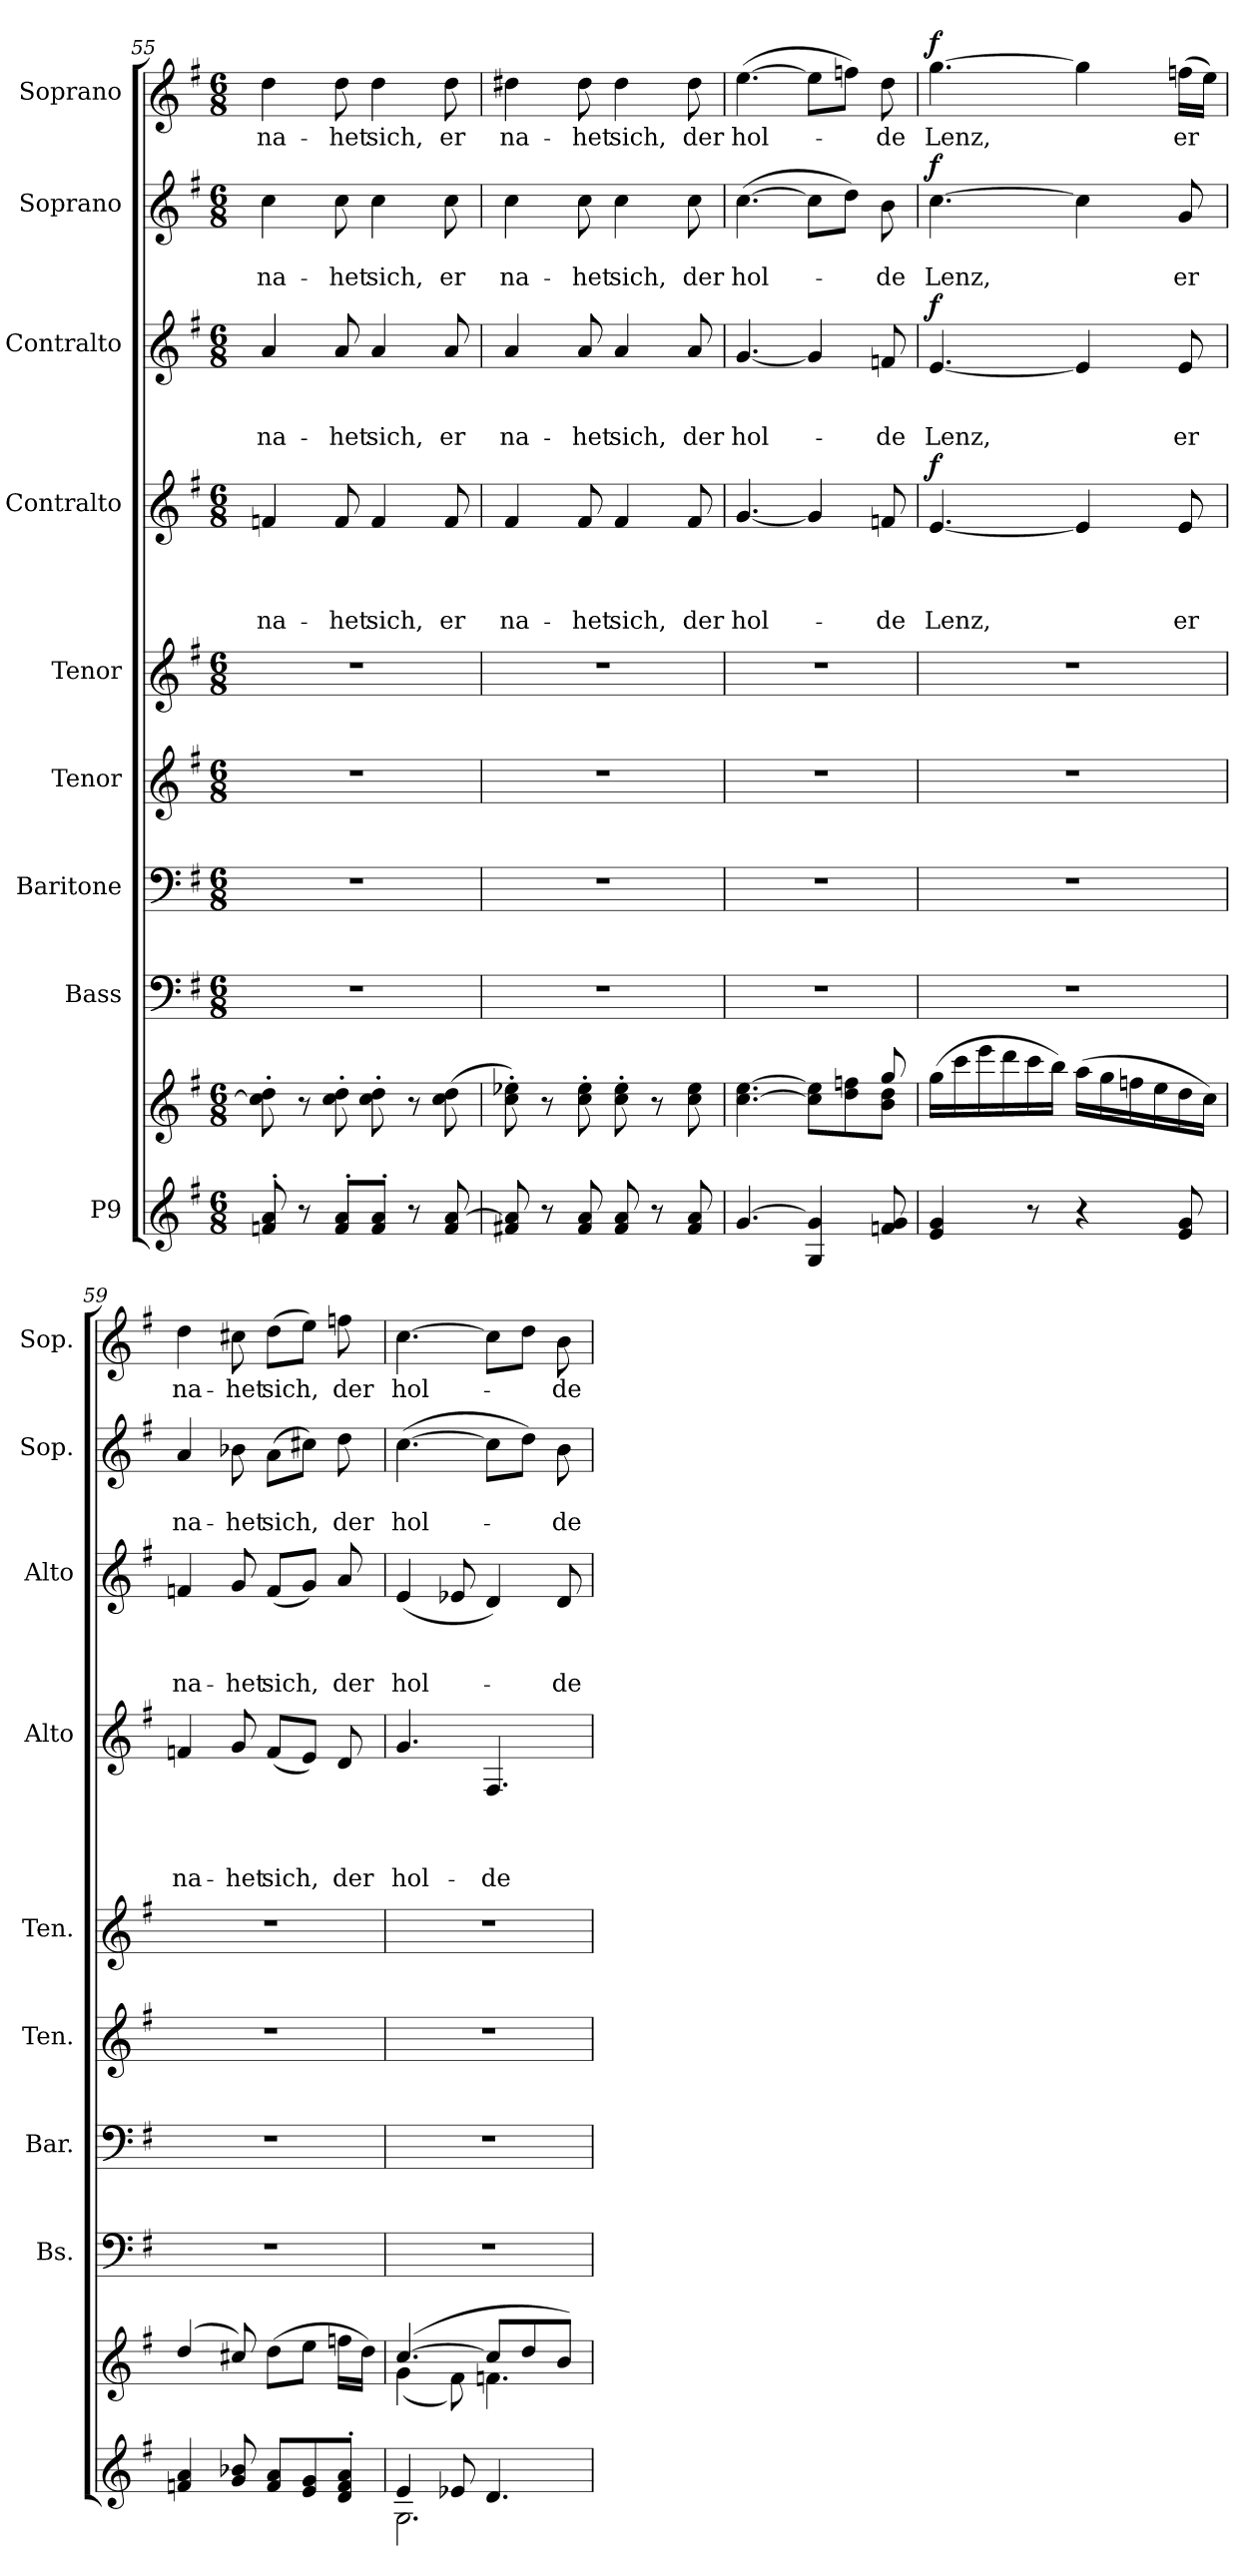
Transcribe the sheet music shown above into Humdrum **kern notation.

**kern	**kern	**kern	**kern	**kern	**kern	**kern	**text	**text	**text	**text	**dynam	**kern	**text	**text	**text	**dynam	**kern	**text	**text	**dynam	**kern	**text	**dynam
*part9	*part9	*part8	*part7	*part6	*part5	*part4	*part4	*part4	*part4	*part4	*part4	*part3	*part3	*part3	*part3	*part3	*part2	*part2	*part2	*part2	*part1	*part1	*part1
*staff10	*staff9	*staff8	*staff7	*staff6	*staff5	*staff4	*staff4	*staff4	*staff4	*staff4	*staff4	*staff3	*staff3	*staff3	*staff3	*staff3	*staff2	*staff2	*staff2	*staff2	*staff1	*staff1	*staff1
*I"P9	*	*I"Bass	*I"Baritone	*I"Tenor	*I"Tenor	*I"Contralto	*	*	*	*	*	*I"Contralto	*	*	*	*	*I"Soprano	*	*	*	*I"Soprano	*	*
*	*	*I'Bs.	*I'Bar.	*I'Ten.	*I'Ten.	*I'Alto	*	*	*	*	*	*I'Alto	*	*	*	*	*I'Sop.	*	*	*	*I'Sop.	*	*
*clefG2	*clefG2	*clefF4	*clefF4	*clefG2	*clefG2	*clefG2	*	*	*	*	*	*clefG2	*	*	*	*	*clefG2	*	*	*	*clefG2	*	*
*	*	*	*	*ITrd7c12	*ITrd7c12	*	*	*	*	*	*	*	*	*	*	*	*	*	*	*	*	*	*
*k[f#]	*k[f#]	*k[f#]	*k[f#]	*k[f#]	*k[f#]	*k[f#]	*	*	*	*	*	*k[f#]	*	*	*	*	*k[f#]	*	*	*	*k[f#]	*	*
*G:	*G:	*G:	*G:	*G:	*G:	*G:	*	*	*	*	*	*G:	*	*	*	*	*G:	*	*	*	*G:	*	*
*M6/8	*M6/8	*M6/8	*M6/8	*M6/8	*M6/8	*M6/8	*	*	*	*	*	*M6/8	*	*	*	*	*M6/8	*	*	*	*M6/8	*	*
=55	=55	=55	=55	=55	=55	=55	=55	=55	=55	=55	=55	=55	=55	=55	=55	=55	=55	=55	=55	=55	=55	=55	=55
*^	*^	*	*	*	*	*	*	*	*	*	*	*	*	*	*	*	*	*	*	*	*	*	*
*	*^	*	*^	*	*	*	*	*	*	*	*	*	*	*	*	*	*	*	*	*	*	*	*	*	*
!	!	!	!	!	!	!LO:N:vis=1	!LO:N:vis=1	!LO:N:vis=1	!LO:N:vis=1	!	!	!	!	!LO:LY:b	!	!	!	!	!LO:LY:b	!	!	!	!LO:LY:b	!	!	!LO:LY:b	!
8fn/'> 8a/'>	2.ryy	2.ryy	2.ryy	2.ryy	8cc\]'> 8dd\'>	2.r	2.r	2.r	2.r	4fn/	.	.	.	na-	.	4a/	.	.	na-	.	4cc\	.	na-	.	4dd\	na-	.
8r	.	.	.	.	8r	.	.	.	.	.	.	.	.	.	.	.	.	.	.	.	.	.	.	.	.	.	.
!	!	!	!	!	!	!	!	!	!	!	!	!	!	!LO:LY:b	!	!	!	!	!LO:LY:b	!	!	!	!LO:LY:b	!	!	!LO:LY:b	!
8f/'> 8a/'>L	.	.	.	.	8cc\'> 8dd\'>	.	.	.	.	8f/	.	.	.	-het	.	8a/	.	.	-het	.	8cc\	.	-het	.	8dd\	-het	.
!	!	!	!	!	!	!	!	!	!	!	!	!	!	!LO:LY:b	!	!	!	!	!LO:LY:b	!	!	!	!LO:LY:b	!	!	!LO:LY:b	!
8f/'> 8a/'>J	.	.	.	.	8cc\'> 8dd\'>	.	.	.	.	4f/	.	.	.	sich,	.	4a/	.	.	sich,	.	4cc\	.	sich,	.	4dd\	sich,	.
8r	.	.	.	.	8r	.	.	.	.	.	.	.	.	.	.	.	.	.	.	.	.	.	.	.	.	.	.
!	!	!	!	!	!	!	!	!	!	!	!	!	!	!LO:LY:b	!	!	!	!	!LO:LY:b	!	!	!	!LO:LY:b	!	!	!LO:LY:b	!
8f/ [>8a/	.	.	.	.	(>8cc\ 8dd\	.	.	.	.	8f/	.	.	.	er	.	8a/	.	.	er	.	8cc\	.	er	.	8dd\	er	.
=56	=56	=56	=56	=56	=56	=56	=56	=56	=56	=56	=56	=56	=56	=56	=56	=56	=56	=56	=56	=56	=56	=56	=56	=56	=56	=56	=56
!	!	!	!	!	!	!LO:N:vis=1	!LO:N:vis=1	!LO:N:vis=1	!LO:N:vis=1	!	!	!	!	!LO:LY:b	!	!	!	!	!LO:LY:b	!	!	!	!LO:LY:b	!	!	!LO:LY:b	!
8f#X/ 8a/]	2.ryy	2.ryy	2.ryy	2.ryy	8cc\'> 8ee-X\'>)	2.r	2.r	2.r	2.r	4f#/	.	.	.	na-	.	4a/	.	.	na-	.	4cc\	.	na-	.	4dd#X\	na-	.
8r	.	.	.	.	8r	.	.	.	.	.	.	.	.	.	.	.	.	.	.	.	.	.	.	.	.	.	.
!	!	!	!	!	!	!	!	!	!	!	!	!	!	!LO:LY:b	!	!	!	!	!LO:LY:b	!	!	!	!LO:LY:b	!	!	!LO:LY:b	!
8f#/ 8a/	.	.	.	.	8cc\'> 8ee-\'>	.	.	.	.	8f#/	.	.	.	-het	.	8a/	.	.	-het	.	8cc\	.	-het	.	8dd#\	-het	.
!	!	!	!	!	!	!	!	!	!	!	!	!	!	!LO:LY:b	!	!	!	!	!LO:LY:b	!	!	!	!LO:LY:b	!	!	!LO:LY:b	!
8f#/ 8a/	.	.	.	.	8cc\'> 8ee-\'>	.	.	.	.	4f#/	.	.	.	sich,	.	4a/	.	.	sich,	.	4cc\	.	sich,	.	4dd#\	sich,	.
8r	.	.	.	.	8r	.	.	.	.	.	.	.	.	.	.	.	.	.	.	.	.	.	.	.	.	.	.
!	!	!	!	!	!	!	!	!	!	!	!	!	!	!LO:LY:b	!	!	!	!	!LO:LY:b	!	!	!	!LO:LY:b	!	!	!LO:LY:b	!
8f#/ 8a/	.	.	.	.	8cc\ 8ee-\	.	.	.	.	8f#/	.	.	.	der	.	8a/	.	.	der	.	8cc\	.	der	.	8dd#\	der	.
=57	=57	=57	=57	=57	=57	=57	=57	=57	=57	=57	=57	=57	=57	=57	=57	=57	=57	=57	=57	=57	=57	=57	=57	=57	=57	=57	=57
!	!	!	!	!	!	!LO:N:vis=1	!LO:N:vis=1	!LO:N:vis=1	!LO:N:vis=1	!	!	!	!	!LO:LY:b	!	!	!	!	!LO:LY:b	!	!	!	!LO:LY:b	!	!	!LO:LY:b	!
[>4.g/	2.ryy	2.ryy	2.ryy	2ryy	[<4.cc\ [>4.ee\	2.r	2.r	2.r	2.r	[<4.g/	.	.	.	hol-	.	[<4.g/	.	.	hol-	.	(>[>4.cc\	.	hol-	.	(>[>4.ee\	hol-	.
4G/ 4g/]	.	.	.	.	8cc\] 8ee\]L	.	.	.	.	4g/]	.	.	.	.	.	4g/]	.	.	.	.	8cc\L]	.	.	.	8ee\L]	.	.
.	.	.	.	8ryy	8dd\ 8ffn\	.	.	.	.	.	.	.	.	.	.	.	.	.	.	.	8dd\J)	.	.	.	8ffn\J)	.	.
!	!	!	!	!	!	!	!	!	!	!	!	!	!	!LO:LY:b	!	!	!	!	!LO:LY:b	!	!	!	!LO:LY:b	!	!	!LO:LY:b	!
8fn/ 8g/	.	.	.	8gg/	8b\ 8dd\J	.	.	.	.	8fn/	.	.	.	-de	.	8fn/	.	.	-de	.	8b\	.	-de	.	8dd\	-de	.
!!LO:PB:g=z
=58	=58	=58	=58	=58	=58	=58	=58	=58	=58	=58	=58	=58	=58	=58	=58	=58	=58	=58	=58	=58	=58	=58	=58	=58	=58	=58	=58
!	!	!	!	!	!	!LO:N:vis=1	!LO:N:vis=1	!LO:N:vis=1	!LO:N:vis=1	!	!	!	!	!LO:LY:b	!LO:DY:a	!	!	!	!LO:LY:b	!LO:DY:a	!	!	!LO:LY:b	!LO:DY:a	!	!LO:LY:b	!LO:DY:a
4e/ 4g/	2.ryy	2.ryy	2.ryy	2.ryy	(>16gg\LL	2.r	2.r	2.r	2.r	[<4.e/	.	.	.	Lenz,	f	[<4.e/	.	.	Lenz,	f	[>4.cc\	.	Lenz,	f	[>4.gg\	Lenz,	f
.	.	.	.	.	16ccc\	.	.	.	.	.	.	.	.	.	.	.	.	.	.	.	.	.	.	.	.	.	.
.	.	.	.	.	16eee\	.	.	.	.	.	.	.	.	.	.	.	.	.	.	.	.	.	.	.	.	.	.
.	.	.	.	.	16ddd\	.	.	.	.	.	.	.	.	.	.	.	.	.	.	.	.	.	.	.	.	.	.
8r	.	.	.	.	16ccc\	.	.	.	.	.	.	.	.	.	.	.	.	.	.	.	.	.	.	.	.	.	.
.	.	.	.	.	16bb\JJ)	.	.	.	.	.	.	.	.	.	.	.	.	.	.	.	.	.	.	.	.	.	.
4r	.	.	.	.	(>16aa\LL	.	.	.	.	4e/]	.	.	.	.	.	4e/]	.	.	.	.	4cc\]	.	.	.	4gg\]	.	.
.	.	.	.	.	16gg\	.	.	.	.	.	.	.	.	.	.	.	.	.	.	.	.	.	.	.	.	.	.
.	.	.	.	.	16ffn\	.	.	.	.	.	.	.	.	.	.	.	.	.	.	.	.	.	.	.	.	.	.
.	.	.	.	.	16ee\	.	.	.	.	.	.	.	.	.	.	.	.	.	.	.	.	.	.	.	.	.	.
!	!	!	!	!	!	!	!	!	!	!	!	!	!	!LO:LY:b	!	!	!	!	!LO:LY:b	!	!	!	!LO:LY:b	!	!	!LO:LY:b	!
8e/ 8g/	.	.	.	.	16dd\	.	.	.	.	8e/	.	.	.	er	.	8e/	.	.	er	.	8g/	.	er	.	(>16ffn\LL	er	.
.	.	.	.	.	16cc\JJ)	.	.	.	.	.	.	.	.	.	.	.	.	.	.	.	.	.	.	.	16ee\JJ)	.	.
=59	=59	=59	=59	=59	=59	=59	=59	=59	=59	=59	=59	=59	=59	=59	=59	=59	=59	=59	=59	=59	=59	=59	=59	=59	=59	=59	=59
!	!	!	!	!	!	!LO:N:vis=1	!LO:N:vis=1	!LO:N:vis=1	!LO:N:vis=1	!	!	!	!	!LO:LY:b	!	!	!	!	!LO:LY:b	!	!	!	!LO:LY:b	!	!	!LO:LY:b	!
4fn/ 4a/	2.ryy	2.ryy	2.ryy	2.ryy	(>4dd/	2.r	2.r	2.r	2.r	4fn/	.	.	.	na-	.	4fn/	.	.	na-	.	4a/	.	na-	.	4dd\	na-	.
!	!	!	!	!	!	!	!	!	!	!	!	!	!	!LO:LY:b	!	!	!	!	!LO:LY:b	!	!	!	!LO:LY:b	!	!	!LO:LY:b	!
8g/ 8b-X/	.	.	.	.	8cc#X/)	.	.	.	.	8g/	.	.	.	-het	.	8g/	.	.	-het	.	8b-X\	.	-het	.	8cc#X\	-het	.
!	!	!	!	!	!	!	!	!	!	!	!	!	!	!LO:LY:b	!	!	!	!	!LO:LY:b	!	!	!	!LO:LY:b	!	!	!LO:LY:b	!
8f/ 8a/L	.	.	.	.	(>8dd\L	.	.	.	.	(<8f/L	.	.	.	sich,	.	(<8f/L	.	.	sich,	.	(>8a\L	.	sich,	.	(>8dd\L	sich,	.
8e/ 8g/	.	.	.	.	8ee\J	.	.	.	.	8e/J)	.	.	.	.	.	8g/J)	.	.	.	.	8cc#X\J)	.	.	.	8ee\J)	.	.
!	!	!	!	!	!	!	!	!	!	!	!	!	!	!LO:LY:b	!	!	!	!	!LO:LY:b	!	!	!	!LO:LY:b	!	!	!LO:LY:b	!
8d/'> 8f/'> 8a/'>J	.	.	.	.	16ffn\LL	.	.	.	.	8d/	.	.	.	der	.	8a/	.	.	der	.	8dd\	.	der	.	8ffn\	der	.
.	.	.	.	.	16dd\JJ)	.	.	.	.	.	.	.	.	.	.	.	.	.	.	.	.	.	.	.	.	.	.
=60	=60	=60	=60	=60	=60	=60	=60	=60	=60	=60	=60	=60	=60	=60	=60	=60	=60	=60	=60	=60	=60	=60	=60	=60	=60	=60	=60
!	!	!	!	!	!	!LO:N:vis=1	!LO:N:vis=1	!LO:N:vis=1	!LO:N:vis=1	!	!	!	!	!LO:LY:b	!	!	!	!	!LO:LY:b	!	!	!	!LO:LY:b	!	!	!LO:LY:b	!
4e/	2.G\	2.ryy	2.ryy	(<4g\	(>[>4.cc/	2.r	2.r	2.r	2.r	4.g/	.	.	.	hol-	.	(<4e/	.	.	hol-	.	(>[>4.cc\	.	hol-	.	[>4.cc\	hol-	.
8e-X/	.	.	.	8f#\)	.	.	.	.	.	.	.	.	.	.	.	8e-X/	.	.	.	.	.	.	.	.	.	.	.
!	!	!	!	!	!	!	!	!	!	!	!	!	!	!LO:LY:b	!	!	!	!	!	!	!	!	!	!	!	!	!
4.d/	.	.	.	4.fn\	8cc/L]	.	.	.	.	4.F#/	.	.	.	-de	.	4d/)	.	.	.	.	8cc\L]	.	.	.	8cc\L]	.	.
.	.	.	.	.	8dd/	.	.	.	.	.	.	.	.	.	.	.	.	.	.	.	8dd\J)	.	.	.	8dd\J	.	.
!	!	!	!	!	!	!	!	!	!	!	!	!	!	!	!	!	!	!	!LO:LY:b	!	!	!	!LO:LY:b	!	!	!LO:LY:b	!
.	.	.	.	.	8b/J)	.	.	.	.	.	.	.	.	.	.	8d/	.	.	-de	.	8b\	.	-de	.	8b\	-de	.
*v	*v	*v	*	*	*	*	*	*	*	*	*	*	*	*	*	*	*	*	*	*	*	*	*	*	*	*	*
*	*v	*v	*v	*	*	*	*	*	*	*	*	*	*	*	*	*	*	*	*	*	*	*	*	*	*
=	=	=	=	=	=	=	=	=	=	=	=	=	=	=	=	=	=	=	=	=	=	=	=
*-	*-	*-	*-	*-	*-	*-	*-	*-	*-	*-	*-	*-	*-	*-	*-	*-	*-	*-	*-	*-	*-	*-	*-
